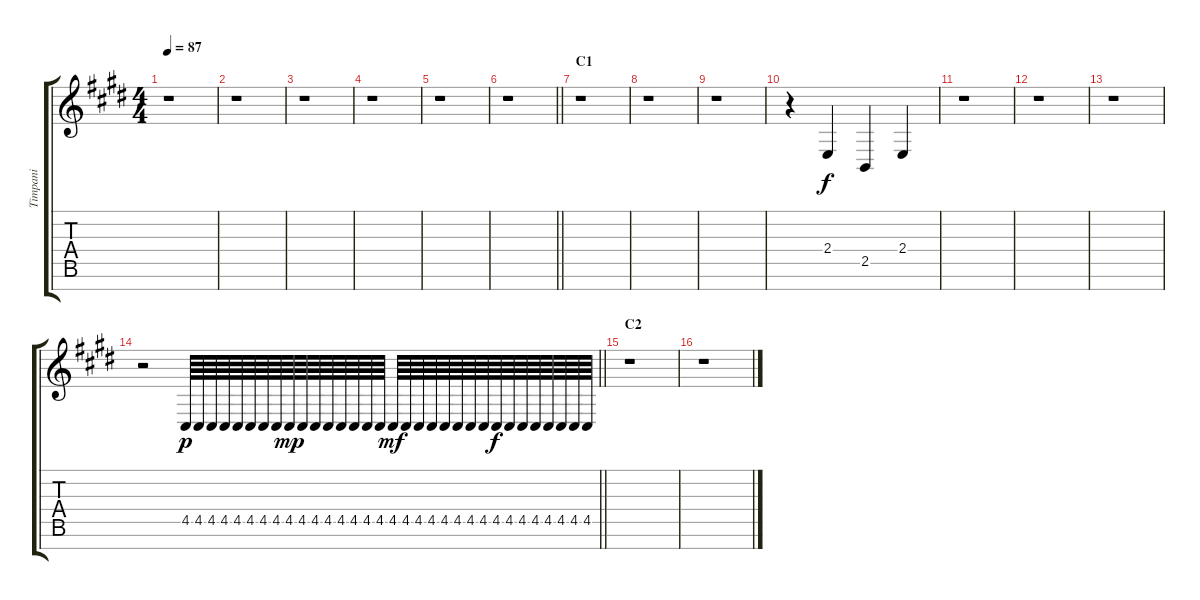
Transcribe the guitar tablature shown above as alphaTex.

\track ("Timpani" "Timpani") {instrument timpani}
\staff {score tabs}
\tuning (E4 B3 G3 D3 A2 E2 B1) {hide}
\ts (4 4)
\tempo 87
\clef g2
\ks e
r.1{dy ppp} |
r.1 |
r.1 |
r.1 |
r.1 |
\barLineRight lightlight
r.1 |
\section ("" "C1")
r.1 |
r.1 |
r.1 |
r.4 2.4.4{dy f} 2.5.4 2.4.4 |
r.1 |
r.1 |
r.1 |
\barLineRight lightlight
r.2 4.5.64{dy p} 4.5.64 4.5.64 4.5.64 4.5.64 4.5.64 4.5.64 4.5.64 4.5.64{dy mp} 4.5.64 4.5.64 4.5.64 4.5.64 4.5.64 4.5.64 4.5.64 4.5.64{dy mf} 4.5.64 4.5.64 4.5.64 4.5.64 4.5.64 4.5.64 4.5.64 4.5.64{dy f} 4.5.64 4.5.64 4.5.64 4.5.64 4.5.64 4.5.64 4.5.64 |
\section ("" "C2")
r.1 |
r.1
